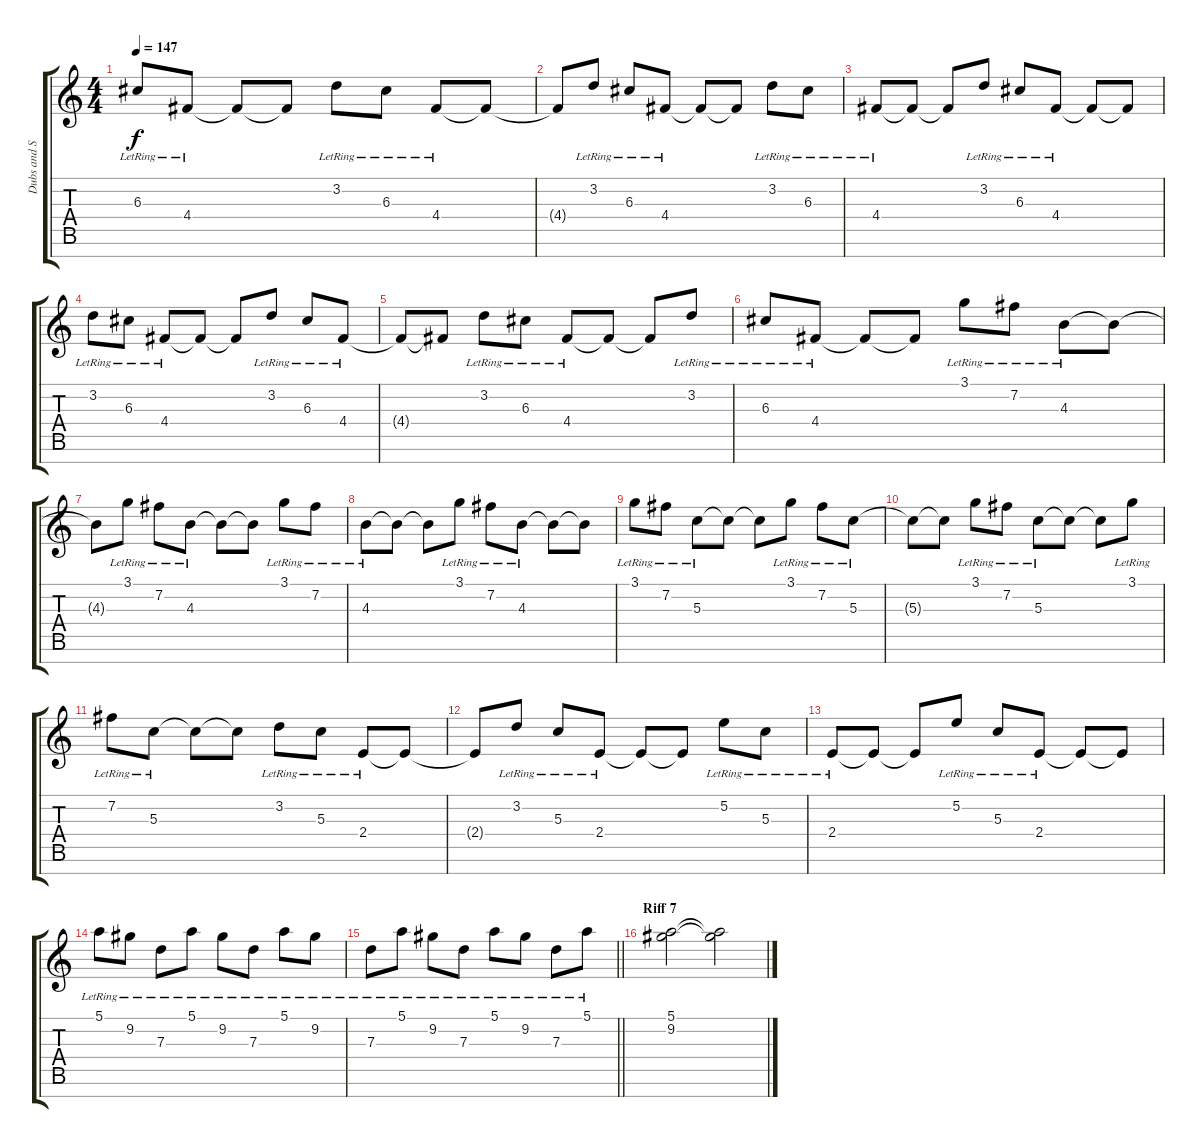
\track ("Dubs and Synth" "Dubs and S") {instrument distortionguitar}
\staff {score tabs}
\tuning (E4 B3 G3 D3 A2 E2 B1) {hide}
\ts (4 4)
\tempo 147
\clef g2
\ks c
6.3{lr}.8{dy f} 4.4{lr}.8 4.4{t}.8 4.4{t}.8 3.2{lr}.8 6.3{lr}.8 4.4{lr}.8 4.4{t}.8 |
4.4{t}.8 3.2{lr}.8 6.3{lr}.8 4.4{lr}.8 4.4{t}.8 4.4{t}.8 3.2{lr}.8 6.3{lr}.8 |
4.4{lr}.8 4.4{t}.8 4.4{t}.8 3.2{lr}.8 6.3{lr}.8 4.4{lr}.8 4.4{t}.8 4.4{t}.8 |
3.2{lr}.8 6.3{lr}.8 4.4{lr}.8 4.4{t}.8 4.4{t}.8 3.2{lr}.8 6.3{lr}.8 4.4{lr}.8 |
4.4{t}.8 4.4{t}.8 3.2{lr}.8 6.3{lr}.8 4.4{lr}.8 4.4{t}.8 4.4{t}.8 3.2{lr}.8 |
6.3{lr}.8 4.4{lr}.8 4.4{t}.8 4.4{t}.8 3.1{lr}.8 7.2{lr}.8 4.3{lr}.8 4.3{t}.8 |
4.3{t}.8 3.1{lr}.8 7.2{lr}.8 4.3{lr}.8 4.3{t}.8 4.3{t}.8 3.1{lr}.8 7.2{lr}.8 |
4.3{lr}.8 4.3{t}.8 4.3{t}.8 3.1{lr}.8 7.2{lr}.8 4.3{lr}.8 4.3{t}.8 4.3{t}.8 |
3.1{lr}.8 7.2{lr}.8 5.3{lr}.8 5.3{t}.8 5.3{t}.8 3.1{lr}.8 7.2{lr}.8 5.3{lr}.8 |
5.3{t}.8 5.3{t}.8 3.1{lr}.8 7.2{lr}.8 5.3{lr}.8 5.3{t}.8 5.3{t}.8 3.1{lr}.8 |
7.2{lr}.8 5.3{lr}.8 5.3{t}.8 5.3{t}.8 3.2{lr}.8 5.3{lr}.8 2.4{lr}.8 2.4{t}.8 |
2.4{t}.8 3.2{lr}.8 5.3{lr}.8 2.4{lr}.8 2.4{t}.8 2.4{t}.8 5.2{lr}.8 5.3{lr}.8 |
2.4{lr}.8 2.4{t}.8 2.4{t}.8 5.2{lr}.8 5.3{lr}.8 2.4{lr}.8 2.4{t}.8 2.4{t}.8 |
5.1{lr}.8 9.2{lr}.8 7.3{lr}.8 5.1{lr}.8 9.2{lr}.8 7.3{lr}.8 5.1{lr}.8 9.2{lr}.8 |
\barLineRight lightlight
7.3{lr}.8 5.1{lr}.8 9.2{lr}.8 7.3{lr}.8 5.1{lr}.8 9.2{lr}.8 7.3{lr}.8 5.1{lr}.8 |
\section ("" "Riff 7")
(5.1 9.2).2{volume 2 instrument distortionguitar} (5.1{t} 9.2{t}).2{volume 0}
